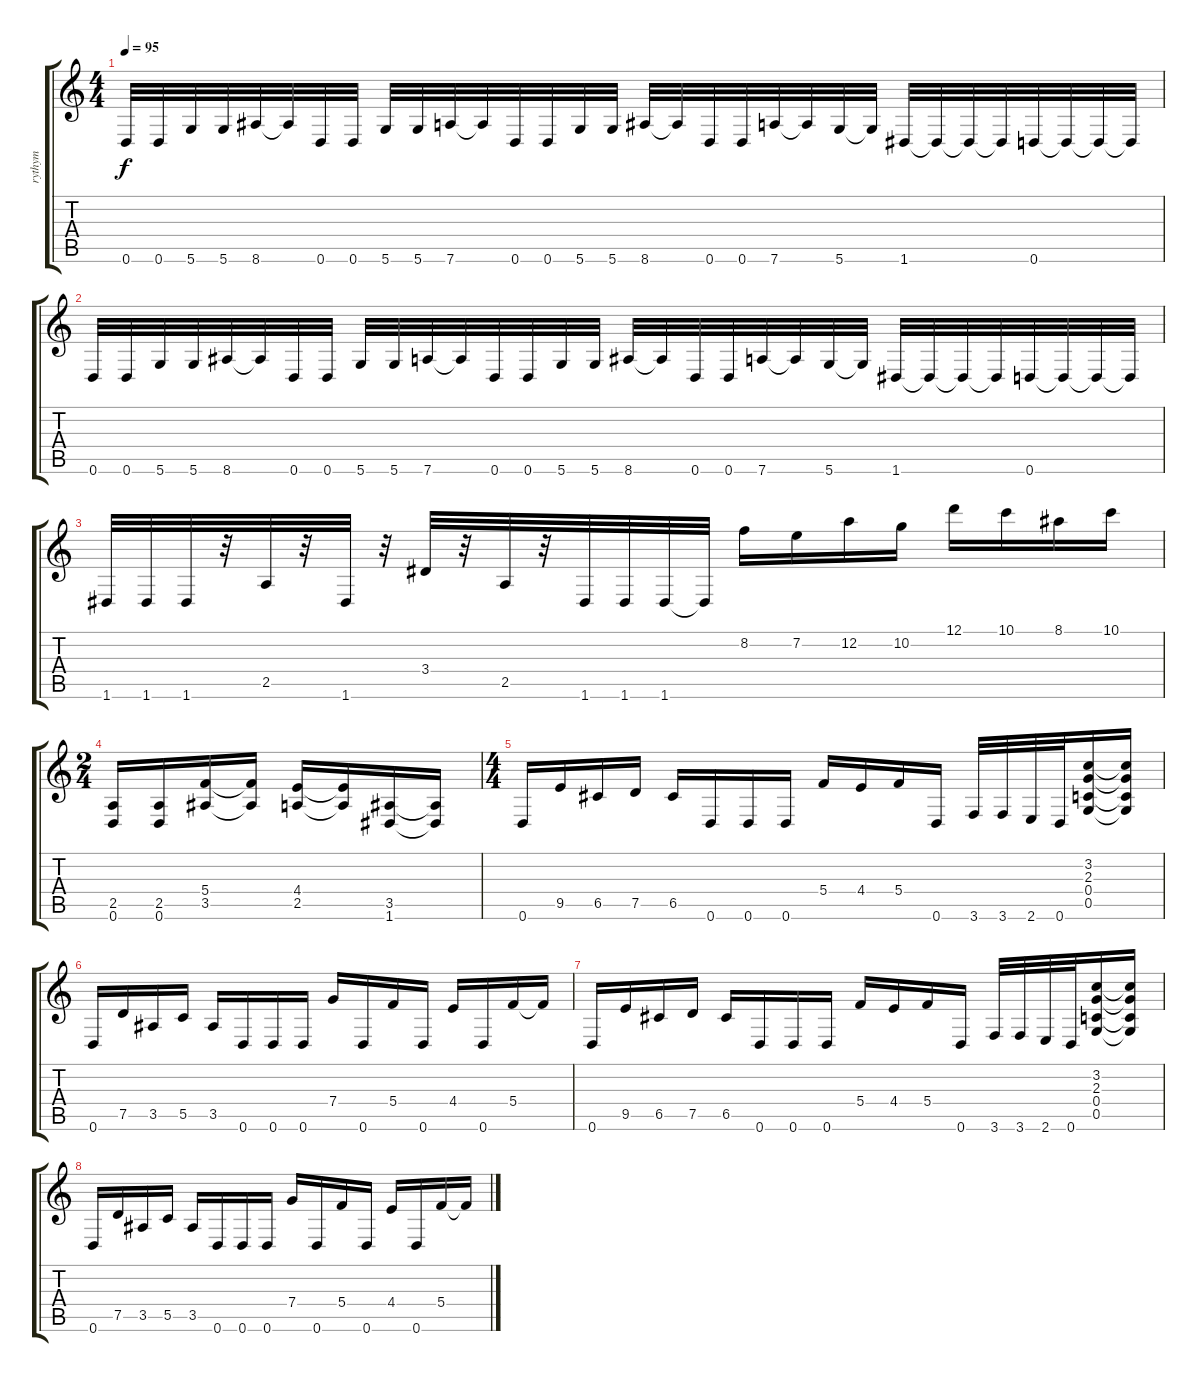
\track ("rythym" "rythym") {instrument distortionguitar}
\staff {score tabs}
\tuning (D4 A3 F3 C3 G2 D2) {hide}
\ts (4 4)
\tempo 95
\clef g2
\ks c
0.6.32{dy f} 0.6.32 5.6.32 5.6.32 8.6.32 8.6{t}.32 0.6.32 0.6.32 5.6.32 5.6.32 7.6.32 7.6{t}.32 0.6.32 0.6.32 5.6.32 5.6.32 8.6.32 8.6{t}.32 0.6.32 0.6.32 7.6.32 7.6{t}.32 5.6.32 5.6{t}.32 1.6.32 1.6{t}.32 1.6{t}.32 1.6{t}.32 0.6.32 0.6{t}.32 0.6{t}.32 0.6{t}.32 |
0.6.32 0.6.32 5.6.32 5.6.32 8.6.32 8.6{t}.32 0.6.32 0.6.32 5.6.32 5.6.32 7.6.32 7.6{t}.32 0.6.32 0.6.32 5.6.32 5.6.32 8.6.32 8.6{t}.32 0.6.32 0.6.32 7.6.32 7.6{t}.32 5.6.32 5.6{t}.32 1.6.32 1.6{t}.32 1.6{t}.32 1.6{t}.32 0.6.32 0.6{t}.32 0.6{t}.32 0.6{t}.32 |
1.6.32 1.6.32 1.6.32 r.32 2.5.32 r.32 1.6.32 r.32 3.4.32 r.32 2.5.32 r.32 1.6.32 1.6.32 1.6.32 1.6{t}.32 8.2.16 7.2.16 12.2.16 10.2.16 12.1.16 10.1.16 8.1.16 10.1.16 |
\ts (2 4)
(2.5 0.6).16 (2.5 0.6).16 (5.4 3.5).16 (5.4{t} 3.5{t}).16 (4.4 2.5).16 (4.4{t} 2.5{t}).16 (3.5 1.6).16 (3.5{t} 1.6{t}).16 |
\ts (4 4)
0.6.16 9.5.16 6.5.16 7.5.16 6.5.16 0.6.16 0.6.16 0.6.16 5.4.16 4.4.16 5.4.16 0.6.16 3.6.32 3.6.32 2.6.32 0.6.32 (3.2 2.3 0.4 0.5).16 (3.2{t} 2.3{t} 0.4{t} 0.5{t}).16 |
0.6.16 7.5.16 3.5.16 5.5.16 3.5.16 0.6.16 0.6.16 0.6.16 7.4.16 0.6.16 5.4.16 0.6.16 4.4.16 0.6.16 5.4.16 5.4{t}.16 |
0.6.16 9.5.16 6.5.16 7.5.16 6.5.16 0.6.16 0.6.16 0.6.16 5.4.16 4.4.16 5.4.16 0.6.16 3.6.32 3.6.32 2.6.32 0.6.32 (3.2 2.3 0.4 0.5).16 (3.2{t} 2.3{t} 0.4{t} 0.5{t}).16 |
0.6.16 7.5.16 3.5.16 5.5.16 3.5.16 0.6.16 0.6.16 0.6.16 7.4.16 0.6.16 5.4.16 0.6.16 4.4.16 0.6.16 5.4.16 5.4{t}.16
